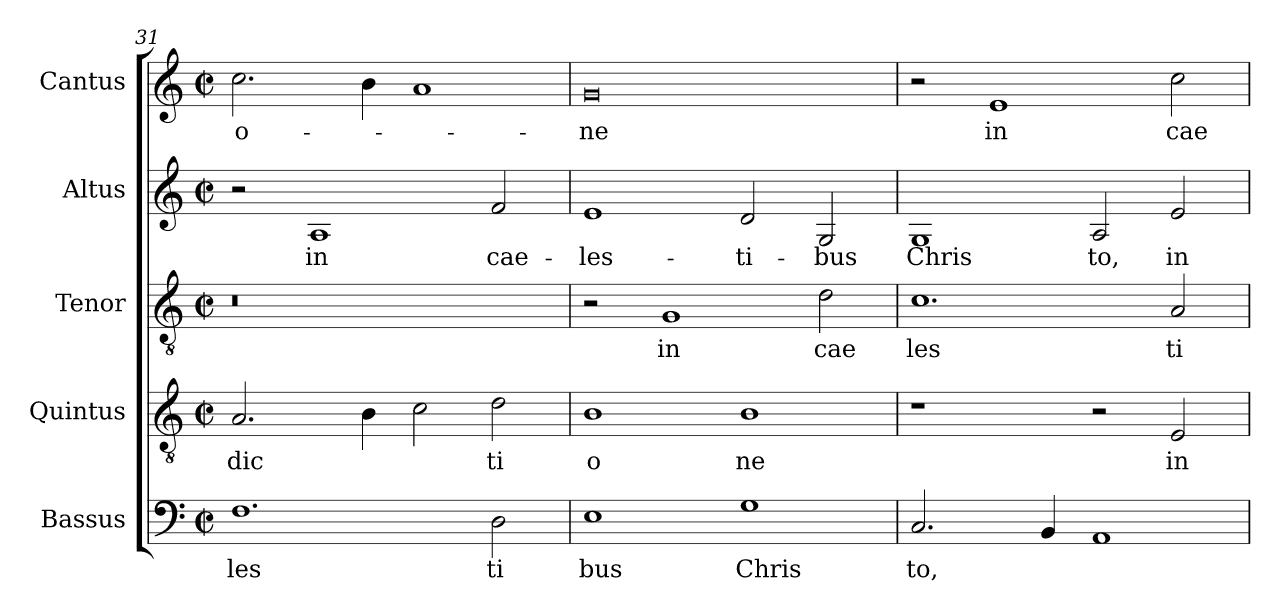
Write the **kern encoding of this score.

**kern	**text	**kern	**text	**kern	**text	**kern	**text	**kern	**text
*part5	*part5	*part4	*part4	*part3	*part3	*part2	*part2	*part1	*part1
*staff5	*staff5	*staff4	*staff4	*staff3	*staff3	*staff2	*staff2	*staff1	*staff1
*I"Bassus	*	*I"Quintus	*	*I"Tenor	*	*I"Altus	*	*I"Cantus	*
*clefF4	*	*clefGv2	*	*clefGv2	*	*clefG2	*	*clefG2	*
*M2/2	*	*M2/2	*	*M2/2	*	*M2/2	*	*M2/2	*
*met(c|)	*	*met(c|)	*	*met(c|)	*	*met(c|)	*	*met(c|)	*
=31	=31	=31	=31	=31	=31	=31	=31	=31	=31
!	!LO:LY:b:cj	!	!LO:LY:b	!	!	!	!	!	!LO:LY:b:cj
1.F	les	2.A/	dic	0r	.	2r	.	2.cc\	-o-
!	!	!	!	!	!	!	!LO:LY:b:cj	!	!
.	.	.	.	.	.	1A	in	.	.
.	.	4B\	.	.	.	.	.	4b\	.
.	.	2c\	.	.	.	.	.	1a	.
!	!LO:LY:b:cj	!	!LO:LY:b:cj	!	!	!	!LO:LY:b:cj	!	!
2D\	ti	2d\	ti	.	.	2f/	cae-	.	.
=32	=32	=32	=32	=32	=32	=32	=32	=32	=32
!	!LO:LY:b:cj	!	!LO:LY:b:cj	!	!	!	!LO:LY:b:cj	!	!LO:LY:b:cj
1E	bus	1B	o	2r	.	1e	-les-	0g	-ne
!	!	!	!	!	!LO:LY:b:cj	!	!	!	!
.	.	.	.	1G	in	.	.	.	.
!	!LO:LY:b:cj	!	!LO:LY:b:cj	!	!	!	!LO:LY:b:cj	!	!
1G	Chris	1B	ne	.	.	2d/	-ti-	.	.
!	!	!	!	!	!LO:LY:b:cj	!	!LO:LY:b:cj	!	!
.	.	.	.	2d\	cae	2G/	-bus	.	.
!!LO:PB:g=z
=33	=33	=33	=33	=33	=33	=33	=33	=33	=33
!	!LO:LY:b:cj	!	!	!	!LO:LY:b:cj	!	!LO:LY:b:cj	!	!
2.C/	to,	1r	.	1.c	les	1G	Chris	2r	.
!	!	!	!	!	!	!	!	!	!LO:LY:b:cj
.	.	.	.	.	.	.	.	1e	in
4BB/	.	.	.	.	.	.	.	.	.
!	!	!	!	!	!	!	!LO:LY:b:cj	!	!
1AA	.	2r	.	.	.	2A/	to,	.	.
!	!	!	!LO:LY:b:cj	!	!LO:LY:b:cj	!	!LO:LY:b:cj	!	!LO:LY:b:cj
.	.	2E/	in	2A/	ti	2e/	in	2cc\	cae-
=	=	=	=	=	=	=	=	=	=
*-	*-	*-	*-	*-	*-	*-	*-	*-	*-
